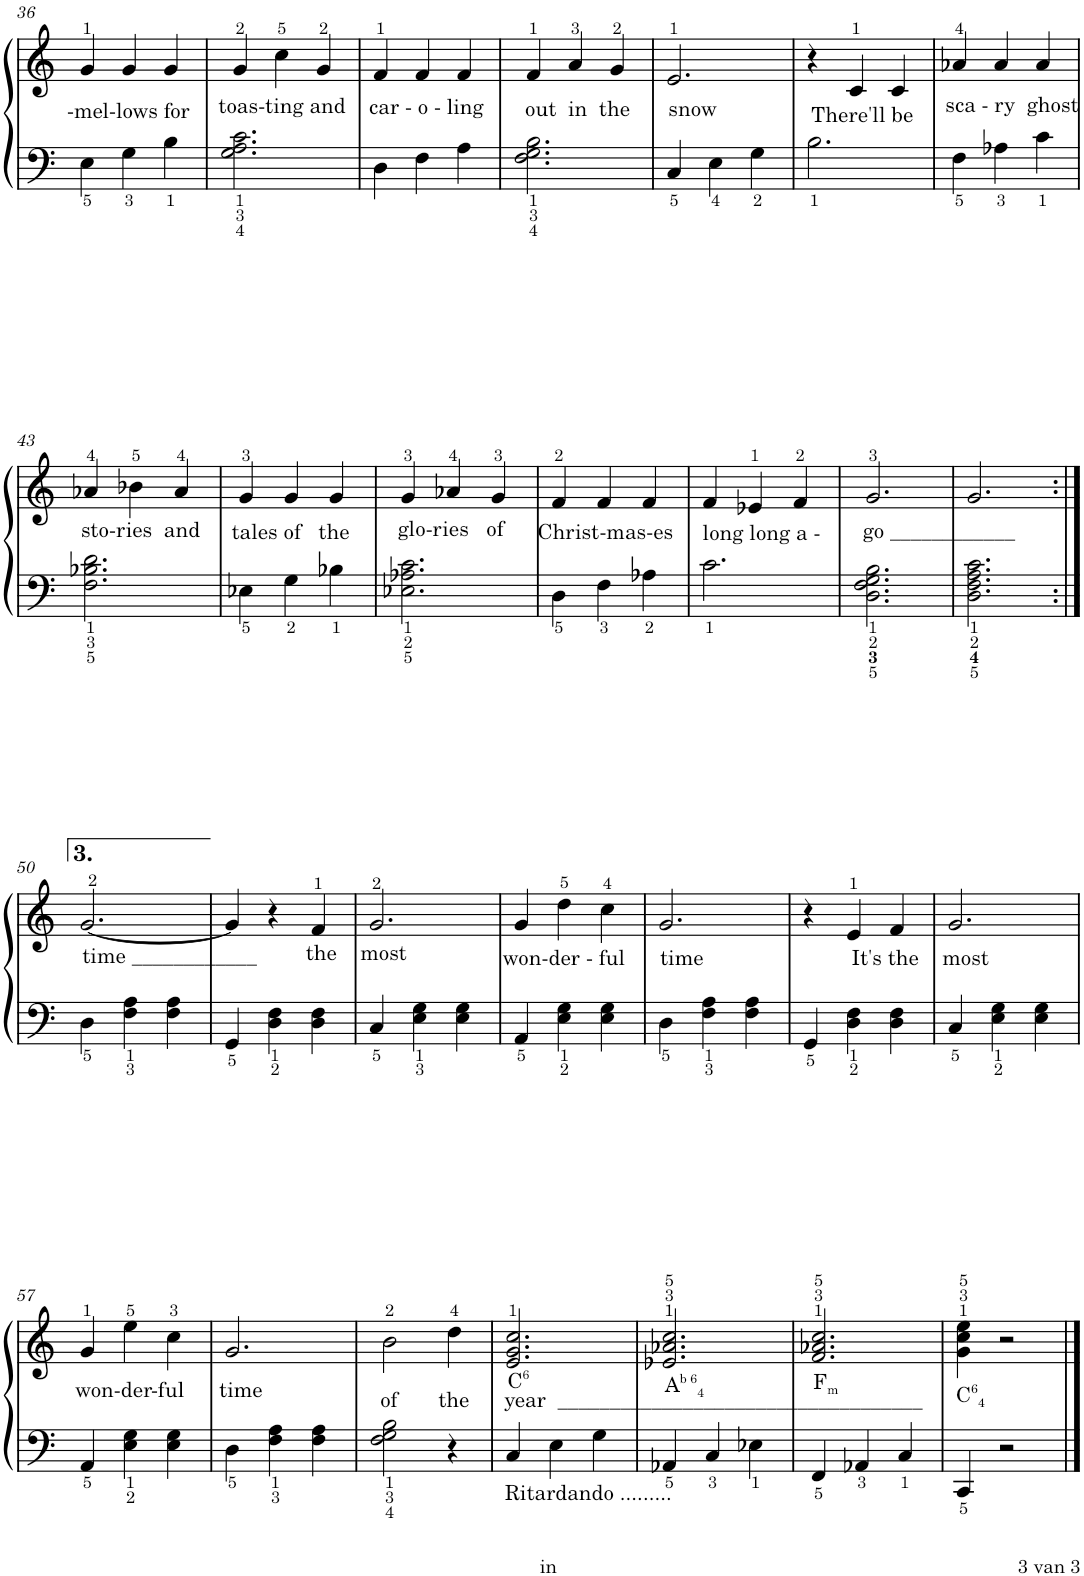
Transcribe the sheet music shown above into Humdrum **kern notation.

**kern	**kern
*part1	*part1
*staff2	*staff1
*I"Piano	*
*I'Pno.	*
!!LO:PB:g=z
*clefF4	*clefG2
*k[]	*k[]
*M3/4	*M3/4
=36	=36
!	!LO:TX:b:t=-mel-lows for
4E\	4g/
4G\	4g/
4B\	4g/
=37	=37
!	!LO:TX:b:t=toas-ting and
2.G\ 2.A\ 2.c\	4g/
.	4cc\
.	4g/
=38	=38
!	!LO:TX:b:t=car - o - ling
4D\	4f/
4F\	4f/
4A\	4f/
=39	=39
!	!LO:TX:b:t=out  in  the
2.F\ 2.G\ 2.B\	4f/
.	4a/
.	4g/
=40	=40
!	!LO:TX:b:t=snow
4C/	2.e/
4E\	.
4G\	.
=41	=41
2.B\	4r
!	!LO:TX:b:t=There'll be
.	4c/
.	4c/
=42	=42
!	!LO:TX:b:t=sca - ry  ghost
4F\	4a-X/
4A-X\	4a-/
4c\	4a-/
!!LO:LB:g=z
=43	=43
!	!LO:TX:b:t=sto-ries  and
2.F\ 2.B-X\ 2.d\	4a-X/
.	4b-X\
.	4a-/
=44	=44
!	!LO:TX:b:t=tales of   the
4E-X\	4g/
4G\	4g/
4B-X\	4g/
=45	=45
!	!LO:TX:b:t=glo-ries   of
2.E-X\ 2.A-X\ 2.c\	4g/
.	4a-X/
.	4g/
=46	=46
!	!LO:TX:b:t=Christ-mas-es
4D\	4f/
4F\	4f/
4A-X\	4f/
=47	=47
!	!LO:TX:b:t=long long a -
2.c\	4f/
.	4e-X/
.	4f/
=48	=48
!	!LO:TX:b:t=go ____________
2.D\ 2.F\ 2.G\ 2.B\	2.g/
=49	=49
2.D\ 2.F\ 2.A\ 2.c\	2.g/
!!LO:LB:g=z
=50:|!	=50:|!
!	!LO:TX:b:t=time ____________
4D\	[2.g/
4F\ 4A\	.
4F\ 4A\	.
=51	=51
4GG/	4g/]
4D\ 4F\	4r
!	!LO:TX:b:t=the    most
4D\ 4F\	4f/
=52	=52
4C/	2.g/
4E\ 4G\	.
4E\ 4G\	.
=53	=53
!	!LO:TX:b:t=won-der - ful      time
4AA/	4g/
4E\ 4G\	4dd\
4E\ 4G\	4cc\
=54	=54
4D\	2.g/
4F\ 4A\	.
4F\ 4A\	.
=55	=55
4GG/	4r
!	!LO:TX:b:t=It's the    most
4D\ 4F\	4e/
4D\ 4F\	4f/
=56	=56
4C/	2.g/
4E\ 4G\	.
4E\ 4G\	.
!!LO:LB:g=z
=57	=57
!	!LO:TX:b:t=won-der-ful      time
4AA/	4g/
4E\ 4G\	4ee\
4E\ 4G\	4cc\
=58	=58
4D\	2.g/
4F\ 4A\	.
4F\ 4A\	.
=59	=59
!	!LO:TX:b:t=of       the      year  ___________________________________
2F\ 2G\ 2B\	2b\
4r	4dd\
=60	=60
!	!LO:TX:b:t=C
!	!LO:TX:b:t=6
!LO:TX:b:t=Ritardando .........	!
4C/	2.e/ 2.g/ 2.cc/
4E\	.
4G\	.
=61	=61
!	!LO:TX:b:t=A
!	!LO:TX:b:t=b 6
!	!LO:TX:b:t=4
4AA-X/	2.e-X/ 2.a-X/ 2.cc/
4C/	.
4E-X\	.
=62	=62
!	!LO:TX:b:t=F
!	!LO:TX:b:t=m
4FF/	2.f/ 2.a-X/ 2.cc/
4AA-X/	.
4C/	.
=63	=63
!	!LO:TX:b:t=C
!	!LO:TX:b:t=6
!	!LO:TX:b:t=4
4CC/	4g\ 4cc\ 4ee\
2r	2r
==	==
*-	*-
